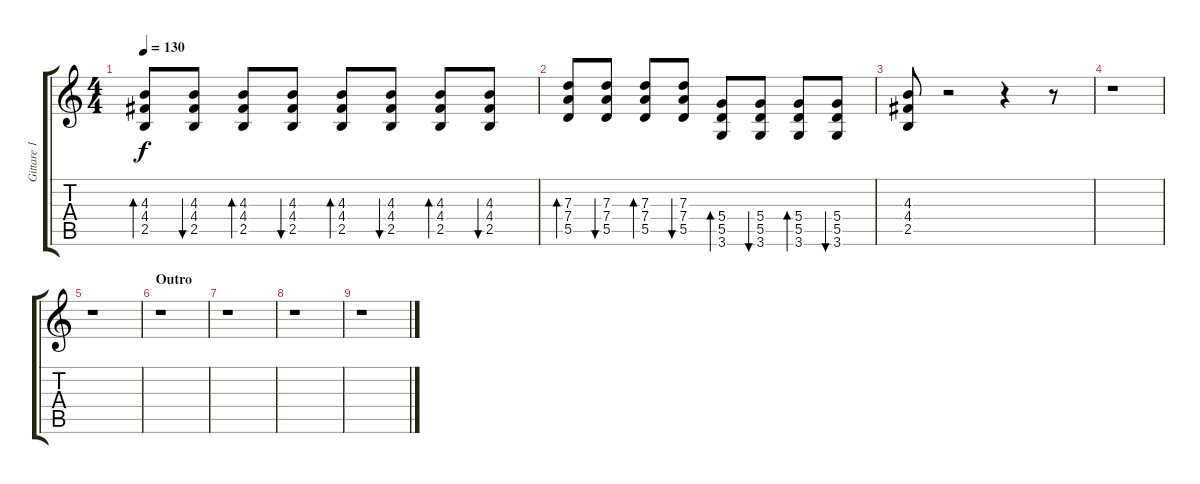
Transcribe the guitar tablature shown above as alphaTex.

\track ("Gittare 1" "Gittare 1") {instrument overdrivenguitar}
\staff {score tabs}
\tuning (E4 B3 G3 D3 A2 E2) {hide}
\ts (4 4)
\tempo 130
\clef g2
\ks c
(4.3 4.4 2.5).8{bd 60 dy f} (4.3 4.4 2.5).8{bu 60} (4.3 4.4 2.5).8{bd 60} (4.3 4.4 2.5).8{bu 60} (4.3 4.4 2.5).8{bd 60} (4.3 4.4 2.5).8{bu 60} (4.3 4.4 2.5).8{bd 60} (4.3 4.4 2.5).8{bu 60} |
(7.3 7.4 5.5).8{bd 60} (7.3 7.4 5.5).8{bu 60} (7.3 7.4 5.5).8{bd 60} (7.3 7.4 5.5).8{bu 60} (5.4 5.5 3.6).8{bd 60} (5.4 5.5 3.6).8{bu 60} (5.4 5.5 3.6).8{bd 60} (5.4 5.5 3.6).8{bu 60} |
(4.3 4.4 2.5).8 r.2 r.4 r.8 |
r.1 |
r.1 |
\section ("" "Outro")
r.1 |
r.1 |
r.1 |
r.1
